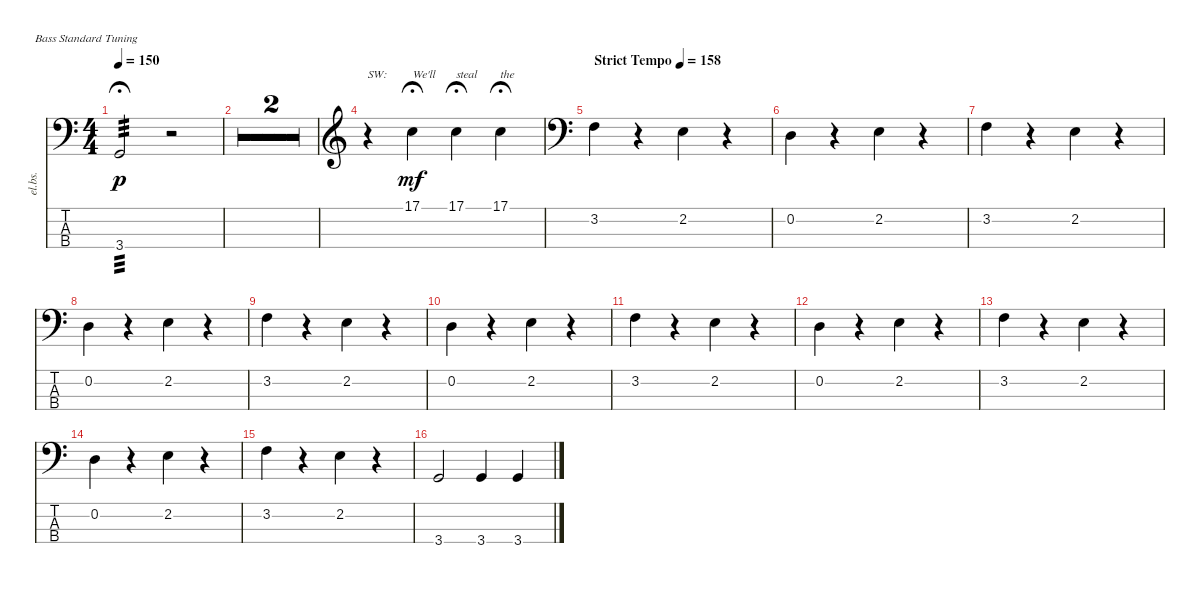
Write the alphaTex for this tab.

\defaultSystemsLayout 4
\bracketExtendMode nobrackets
\useSystemSignSeparator
\track ("Electric Bass" "el.bs.") {defaultSystemsLayout 6 multiBarRest instrument electricbassfinger}
\staff {score tabs}
\tuning (G2 D2 A1 E1)
\ts (4 4)
\tempo 150
\clef f4
\ks c
3.4.2{tp 3 dy p fermata (medium 0.5) beam Up} r.2{beam Down} |
r.1{beam Down} |
|
\clef g2
r.4{txt "SW:" beam Down} 17.1.4{txt "We'll" dy mf fermata (medium 0.5) beam Down} 17.1.4{txt "steal" fermata (medium 0.5) beam Down} 17.1.4{txt "the" fermata (medium 0.5) beam Down} |
\tempo (158 "Strict Tempo")
\clef f4
3.2.4{beam Down} r.4{beam Down} 2.2.4{beam Down} r.4{beam Down} |
0.2.4{beam Down} r.4{beam Down} 2.2.4{beam Down} r.4{beam Down} |
3.2.4{beam Down} r.4{beam Down} 2.2.4{beam Down} r.4{beam Down} |
0.2.4{beam Down} r.4{beam Down} 2.2.4{beam Down} r.4{beam Down} |
3.2.4{beam Down} r.4{beam Down} 2.2.4{beam Down} r.4{beam Down} |
0.2.4{beam Down} r.4{beam Down} 2.2.4{beam Down} r.4{beam Down} |
3.2.4{beam Down} r.4{beam Down} 2.2.4{beam Down} r.4{beam Down} |
0.2.4{beam Down} r.4{beam Down} 2.2.4{beam Down} r.4{beam Down} |
3.2.4{beam Down} r.4{beam Down} 2.2.4{beam Down} r.4{beam Down} |
0.2.4{beam Down} r.4{beam Down} 2.2.4{beam Down} r.4{beam Down} |
3.2.4{beam Down} r.4{beam Down} 2.2.4{beam Down} r.4{beam Down} |
3.4.2{beam Up} 3.4.4{beam Up} 3.4.4{beam Up}
